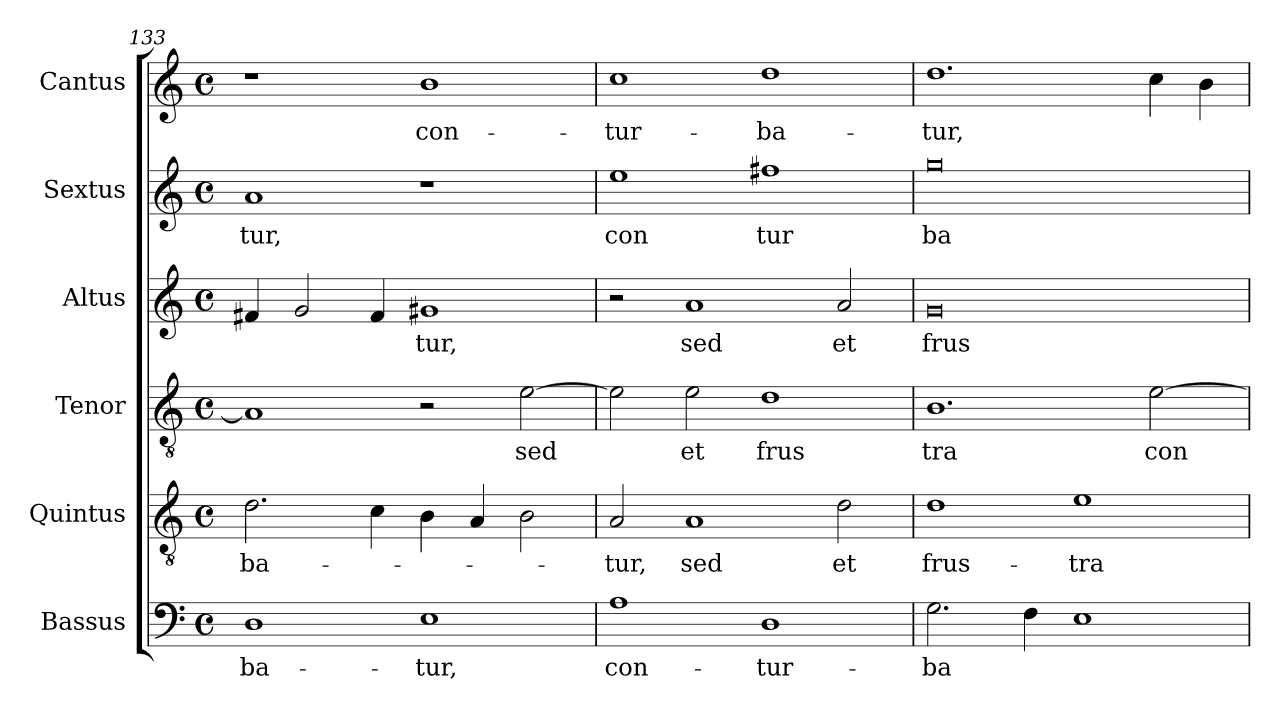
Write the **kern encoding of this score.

**kern	**text	**kern	**text	**kern	**text	**kern	**text	**kern	**text	**kern	**text
*part6	*part6	*part5	*part5	*part4	*part4	*part3	*part3	*part2	*part2	*part1	*part1
*staff6	*staff6	*staff5	*staff5	*staff4	*staff4	*staff3	*staff3	*staff2	*staff2	*staff1	*staff1
*I"Bassus	*	*I"Quintus	*	*I"Tenor	*	*I"Altus	*	*I"Sextus	*	*I"Cantus	*
*clefF4	*	*clefGv2	*	*clefGv2	*	*clefG2	*	*clefG2	*	*clefG2	*
*	*	*	*	*	*	*k[]	*	*	*	*	*
*	*	*	*	*	*	*C:	*	*	*	*	*
*M4/4	*	*M4/4	*	*M4/4	*	*M4/4	*	*M4/4	*	*M4/4	*
*met(c)	*	*met(c)	*	*met(c)	*	*met(c)	*	*met(c)	*	*met(c)	*
=133	=133	=133	=133	=133	=133	=133	=133	=133	=133	=133	=133
!	!LO:LY:b:cj	!	!LO:LY:b:cj	!	!	!	!	!	!LO:LY:b:cj	!	!
1D	-ba-	2.d\	-ba-	1A]	.	4f#X/	.	1a	tur,	1r	.
.	.	.	.	.	.	2g/	.	.	.	.	.
.	.	4c\	.	.	.	4f#/	.	.	.	.	.
!	!LO:LY:b:cj	!	!	!	!	!	!LO:LY:b:cj	!	!	!	!LO:LY:b:cj
1E	-tur,	4B\	.	2r	.	1g#X	tur,	1r	.	1b	con-
.	.	4A/	.	.	.	.	.	.	.	.	.
!	!	!	!	!	!LO:LY:b	!	!	!	!	!	!
.	.	2B\	.	[>2e\	sed	.	.	.	.	.	.
=134	=134	=134	=134	=134	=134	=134	=134	=134	=134	=134	=134
!	!LO:LY:b:cj	!	!LO:LY:b:cj	!	!	!	!	!	!LO:LY:b:cj	!	!LO:LY:b:cj
1A	con-	2A/	-tur,	2e\]	.	2r	.	1ee	con	1cc	-tur-
!	!	!	!LO:LY:b:cj	!	!LO:LY:b:cj	!	!LO:LY:b:cj	!	!	!	!
.	.	1A	sed	2e\	et	1a	sed	.	.	.	.
!	!LO:LY:b:cj	!	!	!	!LO:LY:b:cj	!	!	!	!LO:LY:b:cj	!	!LO:LY:b:cj
1D	-tur-	.	.	1d	frus	.	.	1ff#X	tur	1dd	-ba-
!	!	!	!LO:LY:b:cj	!	!	!	!LO:LY:b:cj	!	!	!	!
.	.	2d\	et	.	.	2a/	et	.	.	.	.
!!LO:PB:g=z
=135	=135	=135	=135	=135	=135	=135	=135	=135	=135	=135	=135
!	!LO:LY:b:cj	!	!LO:LY:b:cj	!	!LO:LY:b:cj	!	!LO:LY:b:cj	!	!LO:LY:b:cj	!	!LO:LY:b:cj
2.G\	-ba	1d	frus-	1.B	tra	0g	frus-	0gg	ba	1.dd	-tur,
4F\	.	.	.	.	.	.	.	.	.	.	.
!	!	!	!LO:LY:b:cj	!	!	!	!	!	!	!	!
1E	.	1e	-tra	.	.	.	.	.	.	.	.
!	!	!	!	!	!LO:LY:b	!	!	!	!	!	!
.	.	.	.	[>2e\	con-	.	.	.	.	4cc\	.
.	.	.	.	.	.	.	.	.	.	4b\	.
=	=	=	=	=	=	=	=	=	=	=	=
*-	*-	*-	*-	*-	*-	*-	*-	*-	*-	*-	*-
